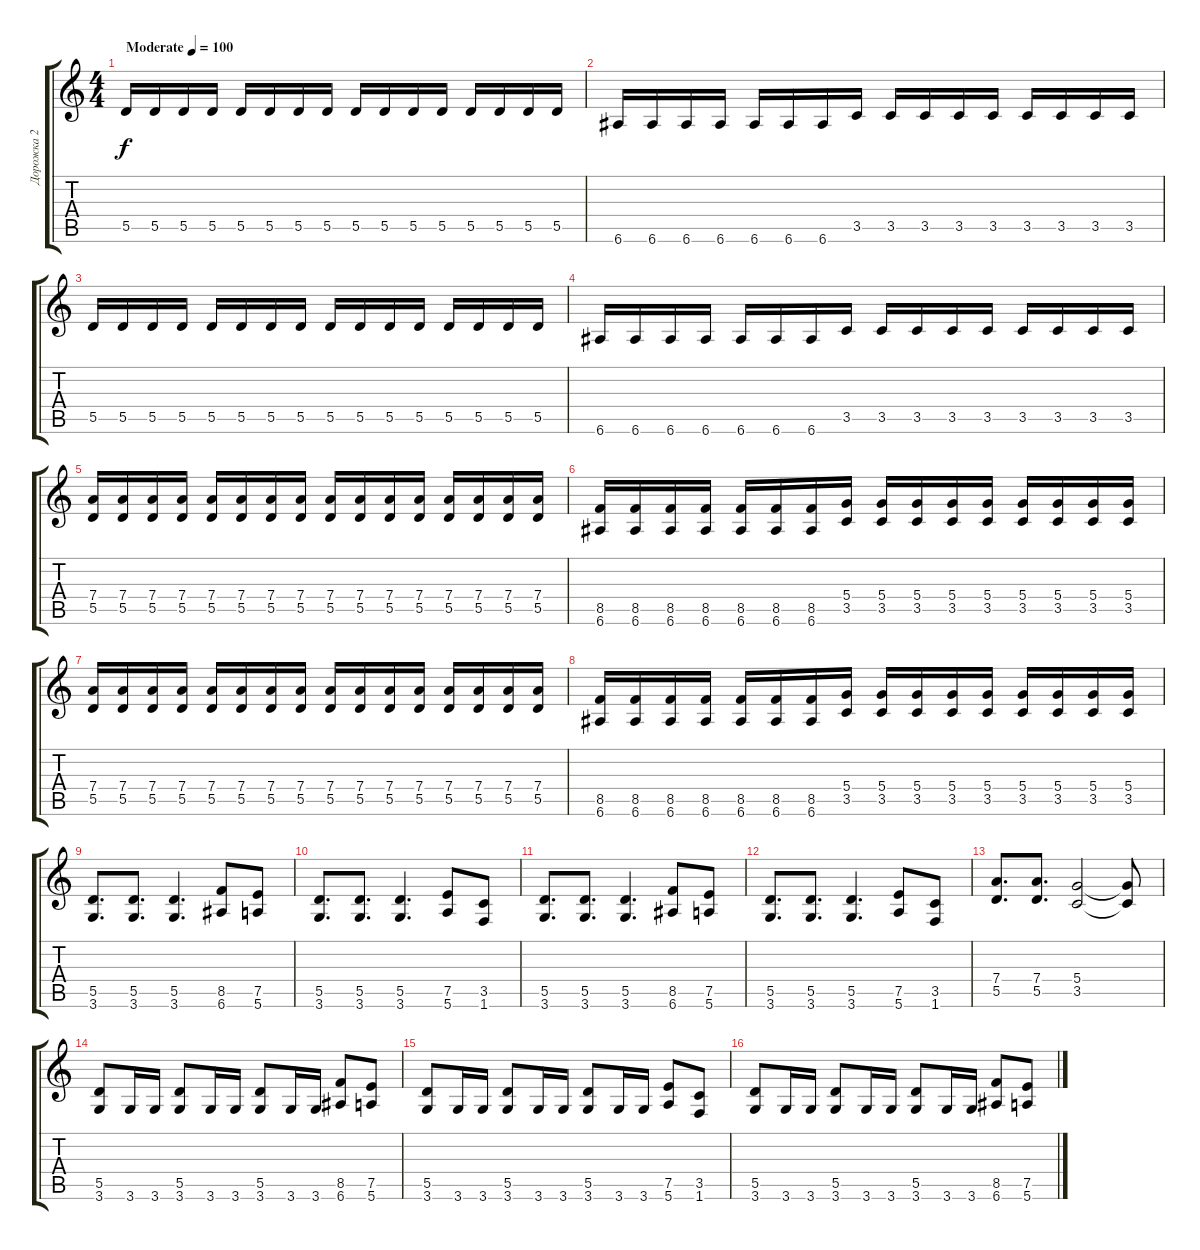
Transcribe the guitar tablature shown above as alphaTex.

\track ("Дорожка 2" "Дорожка 2") {instrument distortionguitar}
\staff {score tabs}
\tuning (E4 B3 G3 D3 A2 E2) {hide}
\ts (4 4)
\tempo (100 "Moderate")
\clef g2
\ks c
5.5.16{dy f instrument distortionguitar} 5.5.16 5.5.16 5.5.16 5.5.16 5.5.16 5.5.16 5.5.16 5.5.16 5.5.16 5.5.16 5.5.16 5.5.16 5.5.16 5.5.16 5.5.16 |
6.6.16 6.6.16 6.6.16 6.6.16 6.6.16 6.6.16 6.6.16 3.5.16 3.5.16 3.5.16 3.5.16 3.5.16 3.5.16 3.5.16 3.5.16 3.5.16 |
5.5.16 5.5.16 5.5.16 5.5.16 5.5.16 5.5.16 5.5.16 5.5.16 5.5.16 5.5.16 5.5.16 5.5.16 5.5.16 5.5.16 5.5.16 5.5.16 |
6.6.16 6.6.16 6.6.16 6.6.16 6.6.16 6.6.16 6.6.16 3.5.16 3.5.16 3.5.16 3.5.16 3.5.16 3.5.16 3.5.16 3.5.16 3.5.16 |
(7.4 5.5).16 (7.4 5.5).16 (7.4 5.5).16 (7.4 5.5).16 (7.4 5.5).16 (7.4 5.5).16 (7.4 5.5).16 (7.4 5.5).16 (7.4 5.5).16 (7.4 5.5).16 (7.4 5.5).16 (7.4 5.5).16 (7.4 5.5).16 (7.4 5.5).16 (7.4 5.5).16 (7.4 5.5).16 |
(8.5 6.6).16 (8.5 6.6).16 (8.5 6.6).16 (8.5 6.6).16 (8.5 6.6).16 (8.5 6.6).16 (8.5 6.6).16 (5.4 3.5).16 (5.4 3.5).16 (5.4 3.5).16 (5.4 3.5).16 (5.4 3.5).16 (5.4 3.5).16 (5.4 3.5).16 (5.4 3.5).16 (5.4 3.5).16 |
(7.4 5.5).16 (7.4 5.5).16 (7.4 5.5).16 (7.4 5.5).16 (7.4 5.5).16 (7.4 5.5).16 (7.4 5.5).16 (7.4 5.5).16 (7.4 5.5).16 (7.4 5.5).16 (7.4 5.5).16 (7.4 5.5).16 (7.4 5.5).16 (7.4 5.5).16 (7.4 5.5).16 (7.4 5.5).16 |
(8.5 6.6).16 (8.5 6.6).16 (8.5 6.6).16 (8.5 6.6).16 (8.5 6.6).16 (8.5 6.6).16 (8.5 6.6).16 (5.4 3.5).16 (5.4 3.5).16 (5.4 3.5).16 (5.4 3.5).16 (5.4 3.5).16 (5.4 3.5).16 (5.4 3.5).16 (5.4 3.5).16 (5.4 3.5).16 |
(5.5 3.6).8{d} (5.5 3.6).8{d} (5.5 3.6).4{d} (8.5 6.6).8 (7.5 5.6).8 |
(5.5 3.6).8{d} (5.5 3.6).8{d} (5.5 3.6).4{d} (7.5 5.6).8 (3.5 1.6).8 |
(5.5 3.6).8{d} (5.5 3.6).8{d} (5.5 3.6).4{d} (8.5 6.6).8 (7.5 5.6).8 |
(5.5 3.6).8{d} (5.5 3.6).8{d} (5.5 3.6).4{d} (7.5 5.6).8 (3.5 1.6).8 |
(7.4 5.5).8{d} (7.4 5.5).8{d} (5.4 3.5).2 (5.4{t} 3.5{t}).8 |
(5.5 3.6).8 3.6.16 3.6.16 (5.5 3.6).8 3.6.16 3.6.16 (5.5 3.6).8 3.6.16 3.6.16 (8.5 6.6).8 (7.5 5.6).8 |
(5.5 3.6).8 3.6.16 3.6.16 (5.5 3.6).8 3.6.16 3.6.16 (5.5 3.6).8 3.6.16 3.6.16 (7.5 5.6).8 (3.5 1.6).8 |
(5.5 3.6).8 3.6.16 3.6.16 (5.5 3.6).8 3.6.16 3.6.16 (5.5 3.6).8 3.6.16 3.6.16 (8.5 6.6).8 (7.5 5.6).8
